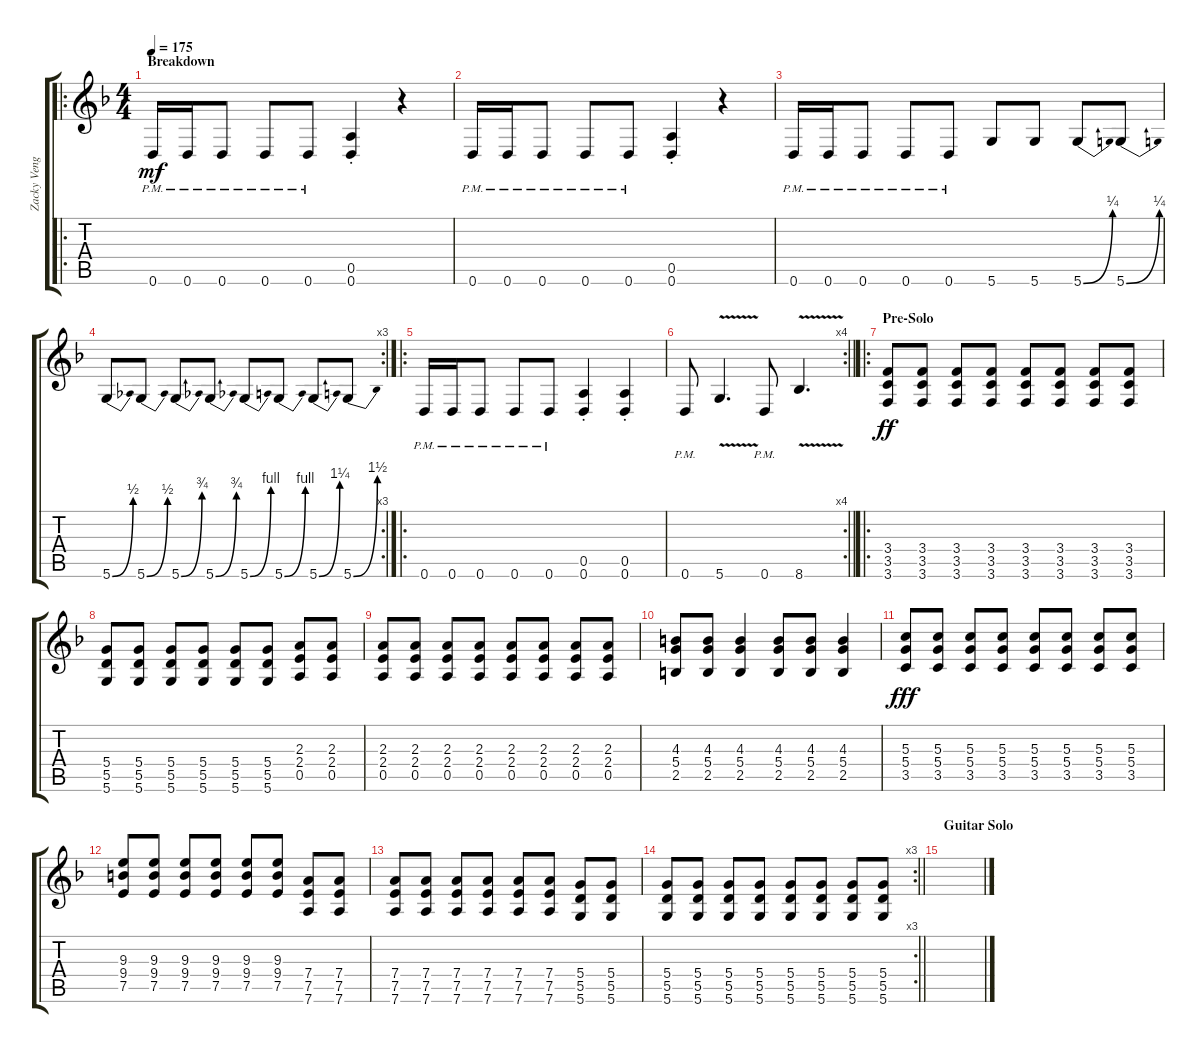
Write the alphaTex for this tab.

\track ("Zacky Vengeance" "Zacky Veng") {instrument distortionguitar}
\staff {score tabs}
\tuning (E4 B3 G3 D3 A2 D2) {hide}
\ro
\ts (4 4)
\section ("" "Breakdown")
\tempo 175
\clef g2
\ks f
0.6{pm}.16{dy mf} 0.6{pm}.16 0.6{pm}.8 0.6{pm}.8 0.6{pm}.8 (0.5{st} 0.6{st}).4 r.4 |
0.6{pm}.16 0.6{pm}.16 0.6{pm}.8 0.6{pm}.8 0.6{pm}.8 (0.5{st} 0.6{st}).4 r.4 |
0.6{pm}.16 0.6{pm}.16 0.6{pm}.8 0.6{pm}.8 0.6{pm}.8 5.6.8 5.6.8 5.6{be (bend 0 0 60 1)}.8 5.6{be (bend 0 0 60 1)}.8 |
\rc 3
5.6{be (bend 0 0 60 2)}.8 5.6{be (bend 0 0 60 2)}.8 5.6{be (bend 0 0 60 3)}.8 5.6{be (bend 0 0 60 3)}.8 5.6{be (bend 0 0 60 4)}.8 5.6{be (bend 0 0 60 4)}.8 5.6{be (bend 0 0 60 5)}.8 5.6{be (bend 0 0 60 6)}.8 |
\ro
0.6{pm}.16 0.6{pm}.16 0.6{pm}.8 0.6{pm}.8 0.6{pm}.8 (0.5{st} 0.6{st}).4 (0.5{st} 0.6{st}).4 |
\rc 4
\barLineRight lightlight
0.6{pm}.8 5.6{v}.4{d} 0.6{pm}.8 8.6{v}.4{d} |
\ro
\section ("" "Pre-Solo")
(3.4 3.5 3.6).8{dy ff} (3.4 3.5 3.6).8 (3.4 3.5 3.6).8 (3.4 3.5 3.6).8 (3.4 3.5 3.6).8 (3.4 3.5 3.6).8 (3.4 3.5 3.6).8 (3.4 3.5 3.6).8 |
(5.4 5.5 5.6).8 (5.4 5.5 5.6).8 (5.4 5.5 5.6).8 (5.4 5.5 5.6).8 (5.4 5.5 5.6).8 (5.4 5.5 5.6).8 (2.3 2.4 0.5).8 (2.3 2.4 0.5).8 |
(2.3 2.4 0.5).8 (2.3 2.4 0.5).8 (2.3 2.4 0.5).8 (2.3 2.4 0.5).8 (2.3 2.4 0.5).8 (2.3 2.4 0.5).8 (2.3 2.4 0.5).8 (2.3 2.4 0.5).8 |
(4.3 5.4 2.5).8 (4.3 5.4 2.5).8 (4.3 5.4 2.5).4 (4.3 5.4 2.5).8 (4.3 5.4 2.5).8 (4.3 5.4 2.5).4 |
(5.3 5.4 3.5).8{dy fff} (5.3 5.4 3.5).8 (5.3 5.4 3.5).8 (5.3 5.4 3.5).8 (5.3 5.4 3.5).8 (5.3 5.4 3.5).8 (5.3 5.4 3.5).8 (5.3 5.4 3.5).8 |
(9.3 9.4 7.5).8 (9.3 9.4 7.5).8 (9.3 9.4 7.5).8 (9.3 9.4 7.5).8 (9.3 9.4 7.5).8 (9.3 9.4 7.5).8 (7.4 7.5 7.6).8 (7.4 7.5 7.6).8 |
(7.4 7.5 7.6).8 (7.4 7.5 7.6).8 (7.4 7.5 7.6).8 (7.4 7.5 7.6).8 (7.4 7.5 7.6).8 (7.4 7.5 7.6).8 (5.4 5.5 5.6).8 (5.4 5.5 5.6).8 |
\rc 3
\barLineRight lightlight
(5.4 5.5 5.6).8 (5.4 5.5 5.6).8 (5.4 5.5 5.6).8 (5.4 5.5 5.6).8 (5.4 5.5 5.6).8 (5.4 5.5 5.6).8 (5.4 5.5 5.6).8 (5.4 5.5 5.6).8 |
\section ("" "Guitar Solo")
